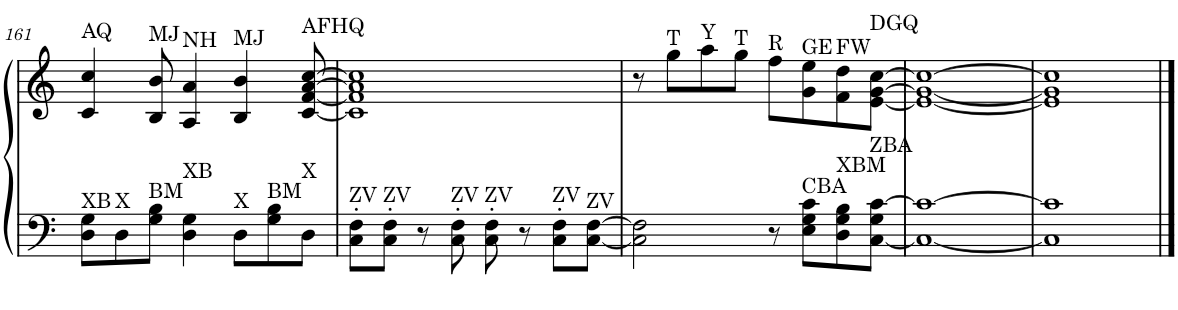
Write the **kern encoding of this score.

**kern	**kern
*part1	*part1
*staff2	*staff1
*I"Piano	*
*I'Pno.	*
!!LO:PB:g=z
*clefF4	*clefG2
*k[]	*k[]
*M4/4	*M4/4
=161	=161
!	!LO:TX:a:t=AQ
!LO:TX:a:t=XB	!
8D\ 8G\L	4c/ 4cc/
!LO:TX:a:t=X	!
8D\	.
!	!LO:TX:a:t=MJ
!LO:TX:a:t=BM	!
8G\ 8B\J	8B/ 8b/
!	!LO:TX:a:t=NH
!LO:TX:a:t=XB	!
4D\ 4G\	4A/ 4a/
!	!LO:TX:a:t=MJ
!LO:TX:a:t=X	!
8D\L	4B/ 4b/
!LO:TX:a:t=BM	!
8G\ 8B\	.
!	!LO:TX:a:t=AFHQ
!LO:TX:a:t=X	!
8D\J	[8c/ [8f/ [8a/ [8cc/
=162	=162
!LO:TX:a:t=ZV	!
8C\' 8F\'L	1c] 1f] 1a] 1cc]
!LO:TX:a:t=ZV	!
8C\' 8F\'J	.
8r	.
!LO:TX:a:t=ZV	!
8C\' 8F\'	.
!LO:TX:a:t=ZV	!
8C\' 8F\'	.
8r	.
!LO:TX:a:t=ZV	!
8C\' 8F\'L	.
!LO:TX:a:t=ZV	!
[8C\ [8F\J	.
=163	=163
2C\] 2F\]	8r
!	!LO:TX:a:t=T
.	8gg\L
!	!LO:TX:a:t=Y
.	8aa\
!	!LO:TX:a:t=T
.	8gg\J
!	!LO:TX:a:t=R
8r	8ff\L
!	!LO:TX:a:t=GE
!LO:TX:a:t=CBA	!
8E\ 8G\ 8c\L	8g\ 8ee\
!	!LO:TX:a:t=FW
!LO:TX:a:t=XBM	!
8D\ 8G\ 8B\	8f\ 8dd\
!	!LO:TX:a:t=DGQ
!LO:TX:a:t=ZBA	!
[8C\ 8G\ [8c\J	[8e\ [8g\ [8cc\J
=164	=164
1C_ 1c_	1e_ 1g_ 1cc_
=165	=165
1C] 1c]	1e] 1g] 1cc]
==	==
*-	*-
